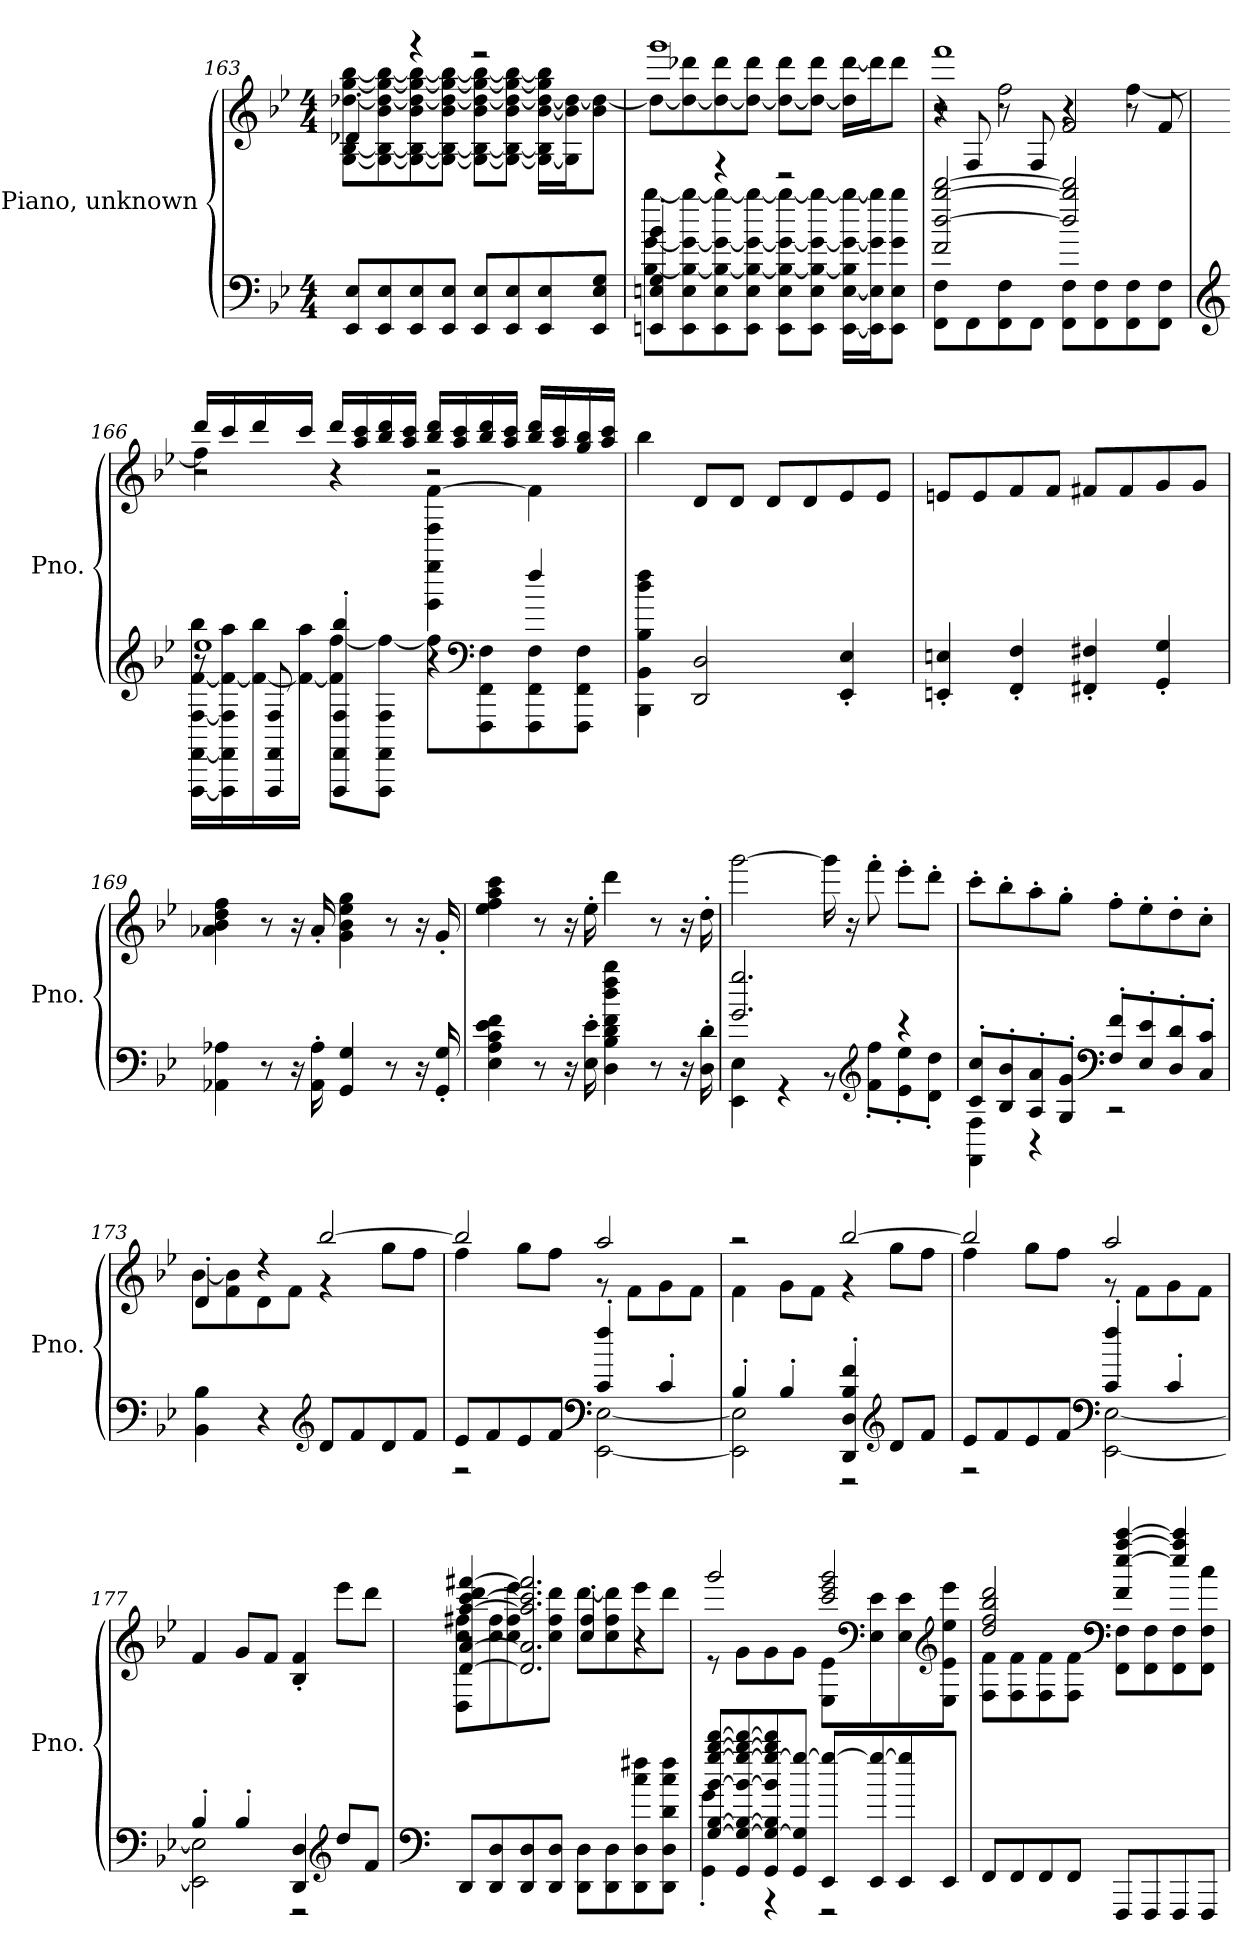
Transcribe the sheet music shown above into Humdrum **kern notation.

**kern	**kern
*part1	*part1
*staff2	*staff1
*I"Piano, unknown	*
*I'Pno.	*
*clefF4	*clefG2
*k[b-e-]	*k[b-e-]
*M4/4	*M4/4
=163	=163
*	*^
8EE-/ 8E-/L	4d-X'/	[8G\ [8B-\ [8dd-X\ [8gg\ [8bb-\L
8EE-/ 8E-/	.	8G\_ 8B-\_ 8b-\ 8dd-\_ 8gg\_ 8bb-\_
8EE-/ 8E-/	4r	8G\_ 8B-\_ 8b-\ 8dd-\_ 8gg\_ 8bb-\_
8EE-/ 8E-/J	.	8G\_ 8B-\_ 8b-\ 8dd-\_ 8gg\_ 8bb-\_J
8EE-/ 8E-/L	2r	8G\_ 8B-\_ 8b-\ 8dd-\_ 8gg\_ 8bb-\_L
8EE-/ 8E-/	.	8G\_ 8B-\_ 8b-\ 8dd-\_ 8gg\_ 8bb-\_J
8EE-/ 8E-/	.	16G\_ 16B-\] [16b-\ 16dd-\_ 16gg\] 16bb-\]LL
.	.	16G\] 16b-\] 16dd-\_J
8EE-/ 8E-/ 8G/J	.	8b-\ 8dd-\_J
=164	=164	=164
*^	*	*
4EEn/' 4En/' 4G/' 4b-/'	[8B-\ [8g\ [8bb-\L	1ggg	8dd-\L_
.	8EE\ 8E\ 8B-\_ 8g\_ 8bb-\_	.	8dd-\_ 8ddd-X\
4r	8EE\ 8E\ 8B-\_ 8g\_ 8bb-\_	.	8dd-\_ 8ddd-\
.	8EE\ 8E\ 8B-\_ 8g\_ 8bb-\_J	.	8dd-\_ 8ddd-\J
2r	8EE\ 8E\ 8B-\_ 8g\_ 8bb-\_L	.	8dd-\_ 8ddd-\L
.	8EE\ 8E\ 8B-\_ 8g\_ 8bb-\_J	.	8dd-\_ 8ddd-\J
.	[16EE\ [16E\ 16B-\] 16g\_ 16bb-\_LL	.	16dd-\] [16ddd-\LL
.	16EE\] 16E\] 16g\] 16bb-\]J	.	16ddd-\J]
.	8EE\ 8E\ 8g\ 8bb-\J	.	8ddd-\J
!!LO:LB:g=z
=165	=165	=165	=165
*	*	*^	*^
2f/ [2dd/ [2bb-/ [2ddd/	8FF\ 8F\L	8r	4r	2r	1fff
.	8FF\	8F/	.	.	.
.	8FF\ 8F\	8r	2ff\	.	.
.	8FF\J	8F/	.	.	.
2dd/] 2bb-/] 2ddd/]	8FF\ 8F\L	4r	.	2f/	.
.	8FF\ 8F\	.	.	.	.
.	8FF\ 8F\	8r	[4ff\	.	.
.	8FF\ 8F\J	8f/	.	.	.
*v	*v	*	*	*	*
*	*v	*v	*v	*v
=166	=166
*clefG2	*
*^	*^
*	*^	*	*^
1ee-	[16FFF\ [16FF\ [16F\ [16f\ 16bb-\LL	8r	16ddd/LL	4ff\]	2r
.	16FFF\] 16FF\] 16F\] 16f\_ 16aa\	.	16ccc/	.	.
.	16f\_ 16bb-\	8FFF/ 8FF/ 8F/	16ddd/	.	.
.	16f\_ 16aa\JJ	.	16ccc/JJ	.	.
.	8f\] [8ff\L	4FFF/' 4FF/' 4F/' 4bb-/'	16ddd/LL	4r	.
.	.	.	16aa/ 16ccc/	.	.
.	8FFF\ 8FF\ 8F\ 8ff\_J	.	16bb-/ 16ddd/	.	.
.	.	.	16aa/ 16ccc/JJ	.	.
.	8ff\L]	4r	16bb-/ 16ddd/LL	2r	4FFF\ 4FF\ 4F\ [4f\
.	.	.	16aa/ 16ccc/	.	.
*clefF4	*	*	*	*	*
.	8FFF\ 8FF\ 8F\	.	16bb-/ 16ddd/	.	.
.	.	.	16aa/ 16ccc/JJ	.	.
.	8FFF\ 8FF\ 8F\	4ff/	16bb-/ 16ddd/LL	.	4f\]
.	.	.	16aa/ 16ccc/	.	.
.	8FFF\ 8FF\ 8F\J	.	16gg/ 16bb-/	.	.
.	.	.	16aa/ 16ccc/JJ	.	.
*v	*v	*v	*	*	*
*	*v	*v	*v
=167	=167
4BBB-\ 4BB-\ 4B-\ 4dd\ 4ff\	4bb-\
2DD/ 2D/	8d/L
.	8d/J
.	8d/L
.	8d/
4EE-/' 4E-/'	8e-/
.	8e-/J
!!LO:LB:g=z
=168	=168
4EEn/' 4En/'	8en/L
.	8e/
4FF/' 4F/'	8f/
.	8f/J
4FF#X/' 4F#X/'	8f#X/L
.	8f#/
4GG/' 4G/'	8g/
.	8g/J
=169	=169
4AA-X\ 4A-X\	4a-X\ 4b-\ 4dd\ 4ff\
8r	8r
16r	16r
16AA-\' 16A-\'	16a-'/
4GG/ 4G/	4g\ 4b-\ 4ee-\ 4gg\
8r	8r
16r	16r
16GG/' 16G/'	16g'/
=170	=170
4E-\ 4A\ 4c\ 4e-\ 4f\	4ee-\ 4ff\ 4aa\ 4ccc\
8r	8r
16r	16r
16E-\' 16e-\'	16ee-'\
4D\ 4B-\ 4d\ 4f\ 4dd\ 4ff\ 4bb-\	4ddd\
8r	8r
16r	16r
16D\' 16d\'	16dd'\
=171	=171
*^	*
2.g/ 2.gg/	4EE-\ 4E-\	[2ggg\
.	4r	.
.	8r	16ggg\]
.	.	16r
*clefG2	*	*
.	8f\' 8ff\'L	8fff'\
4r	8e-\' 8ee-\'	8eee-'\L
.	8d\' 8dd\'J	8ddd'\J
!!LO:LB:g=z
=172	=172	=172
8c/' 8cc/'L	4FF\ 4F\	8ccc'\L
8B-/' 8b-/'	.	8bb-'\
8A/' 8a/'	4r	8aa'\
8G/' 8g/'J	.	8gg'\J
*clefF4	*	*
8F/' 8f/'L	2r	8ff'\L
8E-/' 8e-/'	.	8ee-'\
8D/' 8d/'	.	8dd'\
8C/' 8c/'J	.	8cc'\J
*v	*v	*
=173	=173
*	*^
4BB-\ 4B-\	4d'/	[8b-\L
.	.	8f\ 8b-\]
4r	4r	8d\
.	.	8f\J
*clefG2	*	*
8d/L	[2bb-/	4r
8f/	.	.
8d/	.	8gg\L
8f/J	.	8ff\J
=174	=174	=174
*^	*	*
8e-/L	2r	2bb-/]	4ff\
8f/	.	.	.
8e-/	.	.	8gg\L
8f/J	.	.	8ff\J
*clefF4	*	*	*
4c/' 4ff/'	[2EE-\ [2E-\	2aa/	8r
.	.	.	8f\L
4c'/	.	.	8g\
.	.	.	8f\J
=175	=175	=175	=175
4B-'/	2EE-\] 2E-\]	2r	4f\
4B-'/	.	.	8g\L
.	.	.	8f\J
4DD/' 4D/' 4B-/' 4f/'	2r	[2bb-/	4r
*clefG2	*	*	*
8d/L	.	.	8gg\L
8f/J	.	.	8ff\J
!!LO:PB:g=z	!!
=176	=176	=176	=176
8e-/L	2r	2bb-/]	4ff\
8f/	.	.	.
8e-/	.	.	8gg\L
8f/J	.	.	8ff\J
*clefF4	*	*	*
4c/' 4ff/'	[2EE-\ [2E-\	2aa/	8r
.	.	.	8f\L
4c'/	.	.	8g\
.	.	.	8f\J
*	*	*v	*v
=177	=177	=177
4B-'/	2EE-\] 2E-\]	4f/
4B-'/	.	8g/L
.	.	8f/J
4DD/ 4D/	2r	4B-/' 4f/'
*clefG2	*	*
8dd/L	.	8eee-\L
8f/J	.	8ddd\J
*v	*v	*
=178	=178
*clefF4	*
*	*^
*	*	*^
8DD/L	[4d/ [4a/ [4aa/ [4ccc/ 4ddd/ [4fff#X/	8D\ 8cc\ 8ff#X\L	2r
8DD/ 8D/	.	8cc\ 8ff#\	.
8DD/ 8D/	2.d/] 2.a/] 2.aa/] 2.ccc/] 2.fff#/]	8cc\ 8ff#\ 8eee-\	.
8DD/ 8D/J	.	8cc\ 8ff#\ 8ddd\J	.
8DD\ 8D\L	.	[8ddd\L	4cc/' 4ff#/'
8DD\ 8D\	.	8cc\ 8ff#\ 8ddd\]	.
8DD\ 8D\ 8cc\ 8ff#X\	.	8eee-\	4r
8DD\ 8D\ 8d\ 8cc\ 8ff#\J	.	8ddd\J	.
*	*	*v	*v
!!LO:LB:g=z
=179	=179	=179
*^	*	*
[8G/ [8B-/ [8b-/ [8gg/ [8bb-/ [8ddd/L	4GG\' 4g\'	2ggg/	8r
8GG/ 8G/_ 8B-/_ 8b-/_ 8gg/_ 8bb-/_ 8ddd/_	.	.	8g\L
8GG/ 8G/_ 8B-/] 8b-/] 8gg/_ 8bb-/] 8ddd/]	4r	.	8g\
8GG/ 8G/] 8gg/_J	.	.	8g\J
8EE-/ 8gg/_L	2r	2ccc/ 2eee-/ 2ggg/	8E-\ 8e-\L
*	*	*clefF4	*
8EE-/ 8gg/_	.	.	8E-\ 8e-\
8EE-/ 8gg/]	.	.	8E-\ 8e-\
*	*	*clefG2	*
8EE-/J	.	.	8E-\ 8e-\ 8ee-\ 8eee-\J
*v	*v	*	*
=180	=180	=180
8FF/L	2dd/ 2ff/ 2bb-/ 2ddd/	8F\ 8f\L
8FF/	.	8F\ 8f\
8FF/	.	8F\ 8f\
8FF/J	.	8F\ 8f\J
*	*clefF4	*
8FFF/L	4f/ [4ee-/ [4aa/ [4ccc/	8FF\ 8F\L
8FFF/	.	8FF\ 8F\
8FFF/	4ee-/] 4aa/] 4ccc/]	8FF\ 8F\
8FFF/J	.	8FF\ 8F\ 8cc\J
*	*v	*v
=	=
*-	*-
